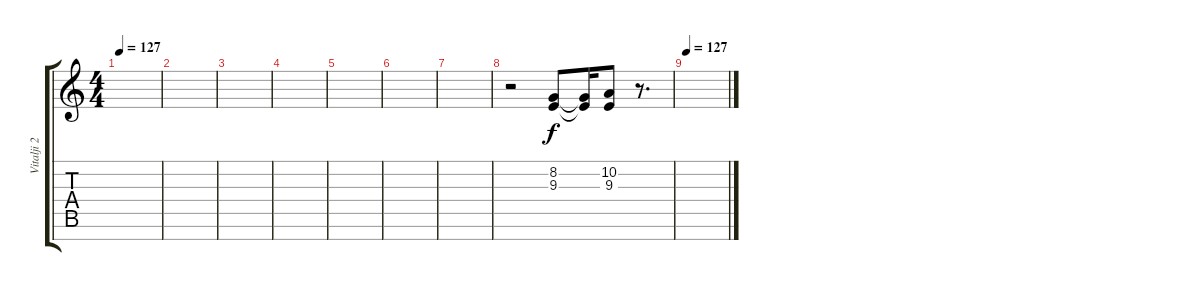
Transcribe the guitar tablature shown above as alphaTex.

\track ("Vitalji 2" "Vitalji 2") {instrument stringensemble1}
\staff {score tabs}
\tuning (E4 B3 G3 D3 A2 E2 B1) {hide}
\ts (4 4)
\tempo 127
\clef g2
\ks c
|
|
|
|
|
|
|
r.2 (8.2 9.3).8{instrument choiraahs} (8.2{t} 9.3{t}).16 (10.2 9.3).8 r.8{d} |
\tempo 127
